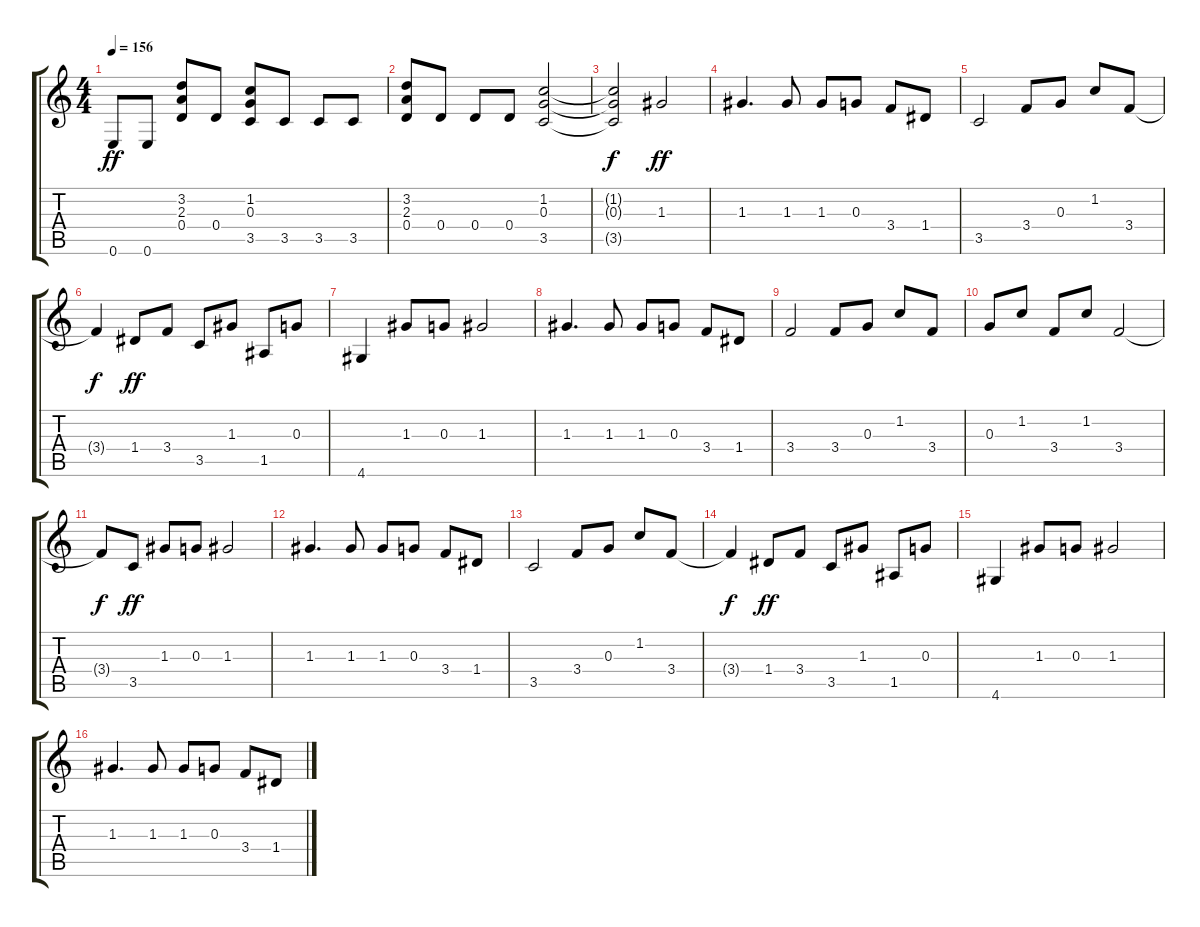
\track "" {instrument distortionguitar}
\staff {score tabs}
\tuning (E4 B3 G3 D3 A2 E2) {hide}
\ts (4 4)
\tempo 156
\clef g2
\ks c
0.6.8{dy ff} 0.6.8 (3.2 2.3 0.4).8 0.4.8 (1.2 0.3 3.5).8 3.5.8 3.5.8 3.5.8 |
(3.2 2.3 0.4).8 0.4.8 0.4.8 0.4.8 (1.2 0.3 3.5).2 |
(1.2{t} 0.3{t} 3.5{t}).2{dy f} 1.3.2{dy ff} |
1.3.4{d} 1.3.8 1.3.8 0.3.8 3.4.8 1.4.8 |
3.5.2 3.4.8 0.3.8 1.2.8 3.4.8 |
3.4{t}.4{dy f} 1.4.8{dy ff} 3.4.8 3.5.8 1.3.8 1.5.8 0.3.8 |
4.6.4 1.3.8 0.3.8 1.3.2 |
1.3.4{d} 1.3.8 1.3.8 0.3.8 3.4.8 1.4.8 |
3.4.2 3.4.8 0.3.8 1.2.8 3.4.8 |
0.3.8 1.2.8 3.4.8 1.2.8 3.4.2 |
3.4{t}.8{dy f} 3.5.8{dy ff} 1.3.8 0.3.8 1.3.2 |
1.3.4{d} 1.3.8 1.3.8 0.3.8 3.4.8 1.4.8 |
3.5.2 3.4.8 0.3.8 1.2.8 3.4.8 |
3.4{t}.4{dy f} 1.4.8{dy ff} 3.4.8 3.5.8 1.3.8 1.5.8 0.3.8 |
4.6.4 1.3.8 0.3.8 1.3.2 |
1.3.4{d} 1.3.8 1.3.8 0.3.8 3.4.8 1.4.8
